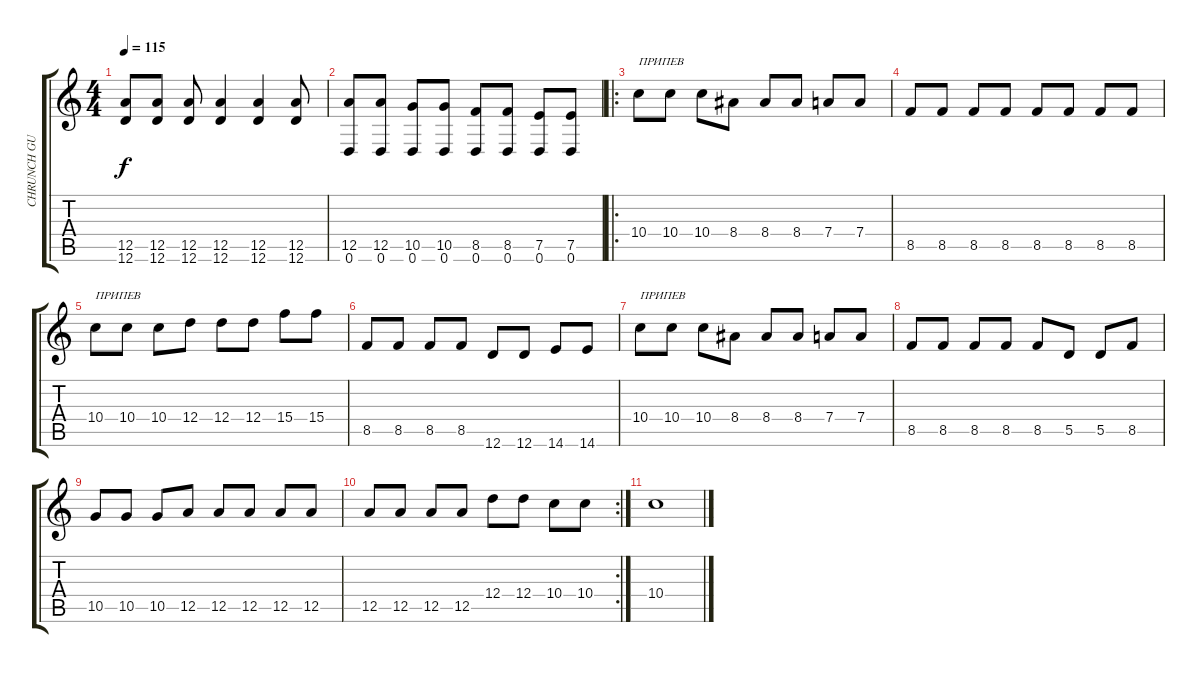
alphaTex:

\track ("CHRUNCH GUITAR" "CHRUNCH GU") {instrument distortionguitar}
\staff {score tabs}
\tuning (E4 B3 G3 D3 A2 D2) {hide}
\ts (4 4)
\tempo 115
\clef g2
\ks c
(12.5 12.6).8{dy f} (12.5 12.6).8 (12.5 12.6).8 (12.5 12.6).4 (12.5 12.6).4 (12.5 12.6).8 |
(12.5 0.6).8 (12.5 0.6).8 (10.5 0.6).8 (10.5 0.6).8 (8.5 0.6).8 (8.5 0.6).8 (7.5 0.6).8 (7.5 0.6).8 |
\ro
10.4.8{txt "ПРИПЕВ"} 10.4.8 10.4.8 8.4.8 8.4.8 8.4.8 7.4.8 7.4.8 |
8.5.8 8.5.8 8.5.8 8.5.8 8.5.8 8.5.8 8.5.8 8.5.8 |
10.4.8{txt "ПРИПЕВ"} 10.4.8 10.4.8 12.4.8 12.4.8 12.4.8 15.4.8 15.4.8 |
8.5.8 8.5.8 8.5.8 8.5.8 12.6.8 12.6.8 14.6.8 14.6.8 |
10.4.8{txt "ПРИПЕВ"} 10.4.8 10.4.8 8.4.8 8.4.8 8.4.8 7.4.8 7.4.8 |
8.5.8 8.5.8 8.5.8 8.5.8 8.5.8 5.5.8 5.5.8 8.5.8 |
10.5.8 10.5.8 10.5.8 12.5.8 12.5.8 12.5.8 12.5.8 12.5.8 |
\rc 2
12.5.8 12.5.8 12.5.8 12.5.8 12.4.8 12.4.8 10.4.8 10.4.8 |
10.4.1
